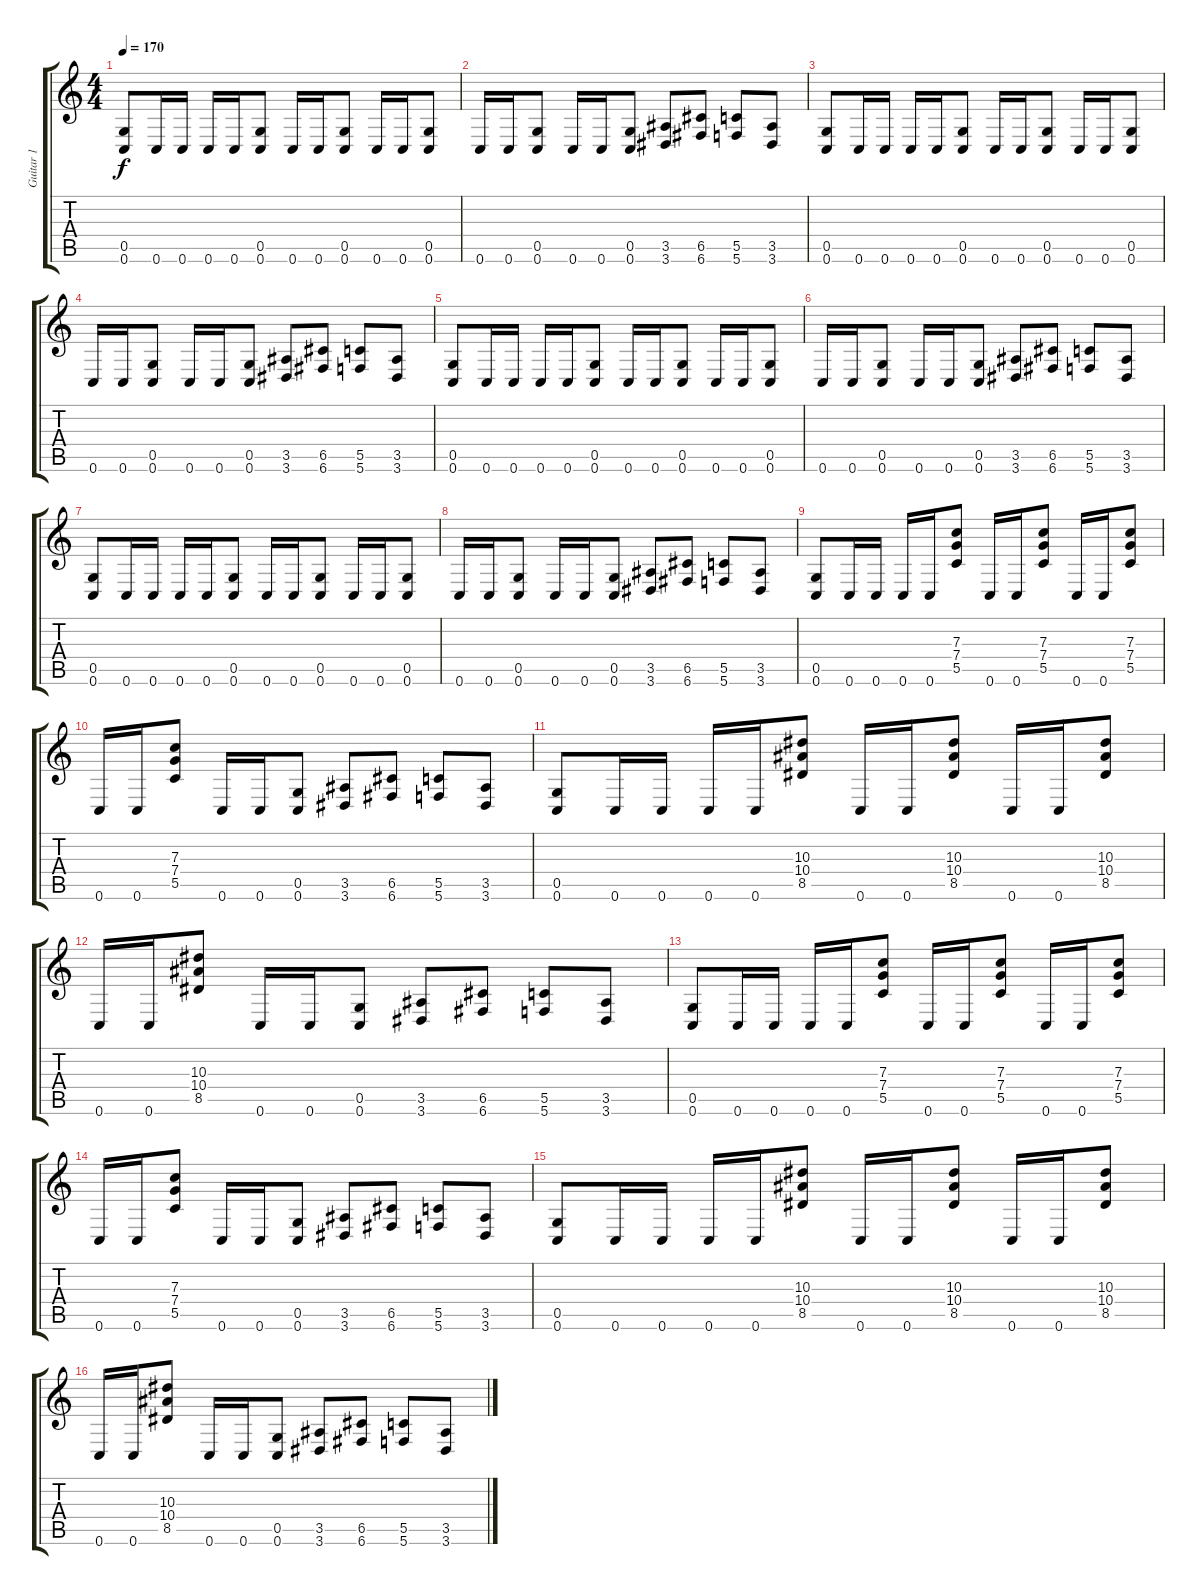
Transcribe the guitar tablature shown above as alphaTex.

\track ("Guitar 1" "Guitar 1") {instrument distortionguitar}
\staff {score tabs}
\tuning (D4 A3 F3 C3 G2 C2) {hide}
\ts (4 4)
\section ("" "")
\tempo 170
\clef g2
\ks c
(0.5 0.6).8{dy f} 0.6.16 0.6.16 0.6.16 0.6.16 (0.5 0.6).8 0.6.16 0.6.16 (0.5 0.6).8 0.6.16 0.6.16 (0.5 0.6).8 |
0.6.16 0.6.16 (0.5 0.6).8 0.6.16 0.6.16 (0.5 0.6).8 (3.5 3.6).8 (6.5 6.6).8 (5.5 5.6).8 (3.5 3.6).8 |
(0.5 0.6).8 0.6.16 0.6.16 0.6.16 0.6.16 (0.5 0.6).8 0.6.16 0.6.16 (0.5 0.6).8 0.6.16 0.6.16 (0.5 0.6).8 |
0.6.16 0.6.16 (0.5 0.6).8 0.6.16 0.6.16 (0.5 0.6).8 (3.5 3.6).8 (6.5 6.6).8 (5.5 5.6).8 (3.5 3.6).8 |
(0.5 0.6).8 0.6.16 0.6.16 0.6.16 0.6.16 (0.5 0.6).8 0.6.16 0.6.16 (0.5 0.6).8 0.6.16 0.6.16 (0.5 0.6).8 |
0.6.16 0.6.16 (0.5 0.6).8 0.6.16 0.6.16 (0.5 0.6).8 (3.5 3.6).8 (6.5 6.6).8 (5.5 5.6).8 (3.5 3.6).8 |
(0.5 0.6).8 0.6.16 0.6.16 0.6.16 0.6.16 (0.5 0.6).8 0.6.16 0.6.16 (0.5 0.6).8 0.6.16 0.6.16 (0.5 0.6).8 |
0.6.16 0.6.16 (0.5 0.6).8 0.6.16 0.6.16 (0.5 0.6).8 (3.5 3.6).8 (6.5 6.6).8 (5.5 5.6).8 (3.5 3.6).8 |
\section ("" "")
(0.5 0.6).8 0.6.16 0.6.16 0.6.16 0.6.16 (7.3 7.4 5.5).8 0.6.16 0.6.16 (7.3 7.4 5.5).8 0.6.16 0.6.16 (7.3 7.4 5.5).8 |
0.6.16 0.6.16 (7.3 7.4 5.5).8 0.6.16 0.6.16 (0.5 0.6).8 (3.5 3.6).8 (6.5 6.6).8 (5.5 5.6).8 (3.5 3.6).8 |
(0.5 0.6).8 0.6.16 0.6.16 0.6.16 0.6.16 (10.3 10.4 8.5).8 0.6.16 0.6.16 (10.3 10.4 8.5).8 0.6.16 0.6.16 (10.3 10.4 8.5).8 |
0.6.16 0.6.16 (10.3 10.4 8.5).8 0.6.16 0.6.16 (0.5 0.6).8 (3.5 3.6).8 (6.5 6.6).8 (5.5 5.6).8 (3.5 3.6).8 |
(0.5 0.6).8 0.6.16 0.6.16 0.6.16 0.6.16 (7.3 7.4 5.5).8 0.6.16 0.6.16 (7.3 7.4 5.5).8 0.6.16 0.6.16 (7.3 7.4 5.5).8 |
0.6.16 0.6.16 (7.3 7.4 5.5).8 0.6.16 0.6.16 (0.5 0.6).8 (3.5 3.6).8 (6.5 6.6).8 (5.5 5.6).8 (3.5 3.6).8 |
(0.5 0.6).8 0.6.16 0.6.16 0.6.16 0.6.16 (10.3 10.4 8.5).8 0.6.16 0.6.16 (10.3 10.4 8.5).8 0.6.16 0.6.16 (10.3 10.4 8.5).8 |
0.6.16 0.6.16 (10.3 10.4 8.5).8 0.6.16 0.6.16 (0.5 0.6).8 (3.5 3.6).8 (6.5 6.6).8 (5.5 5.6).8 (3.5 3.6).8
